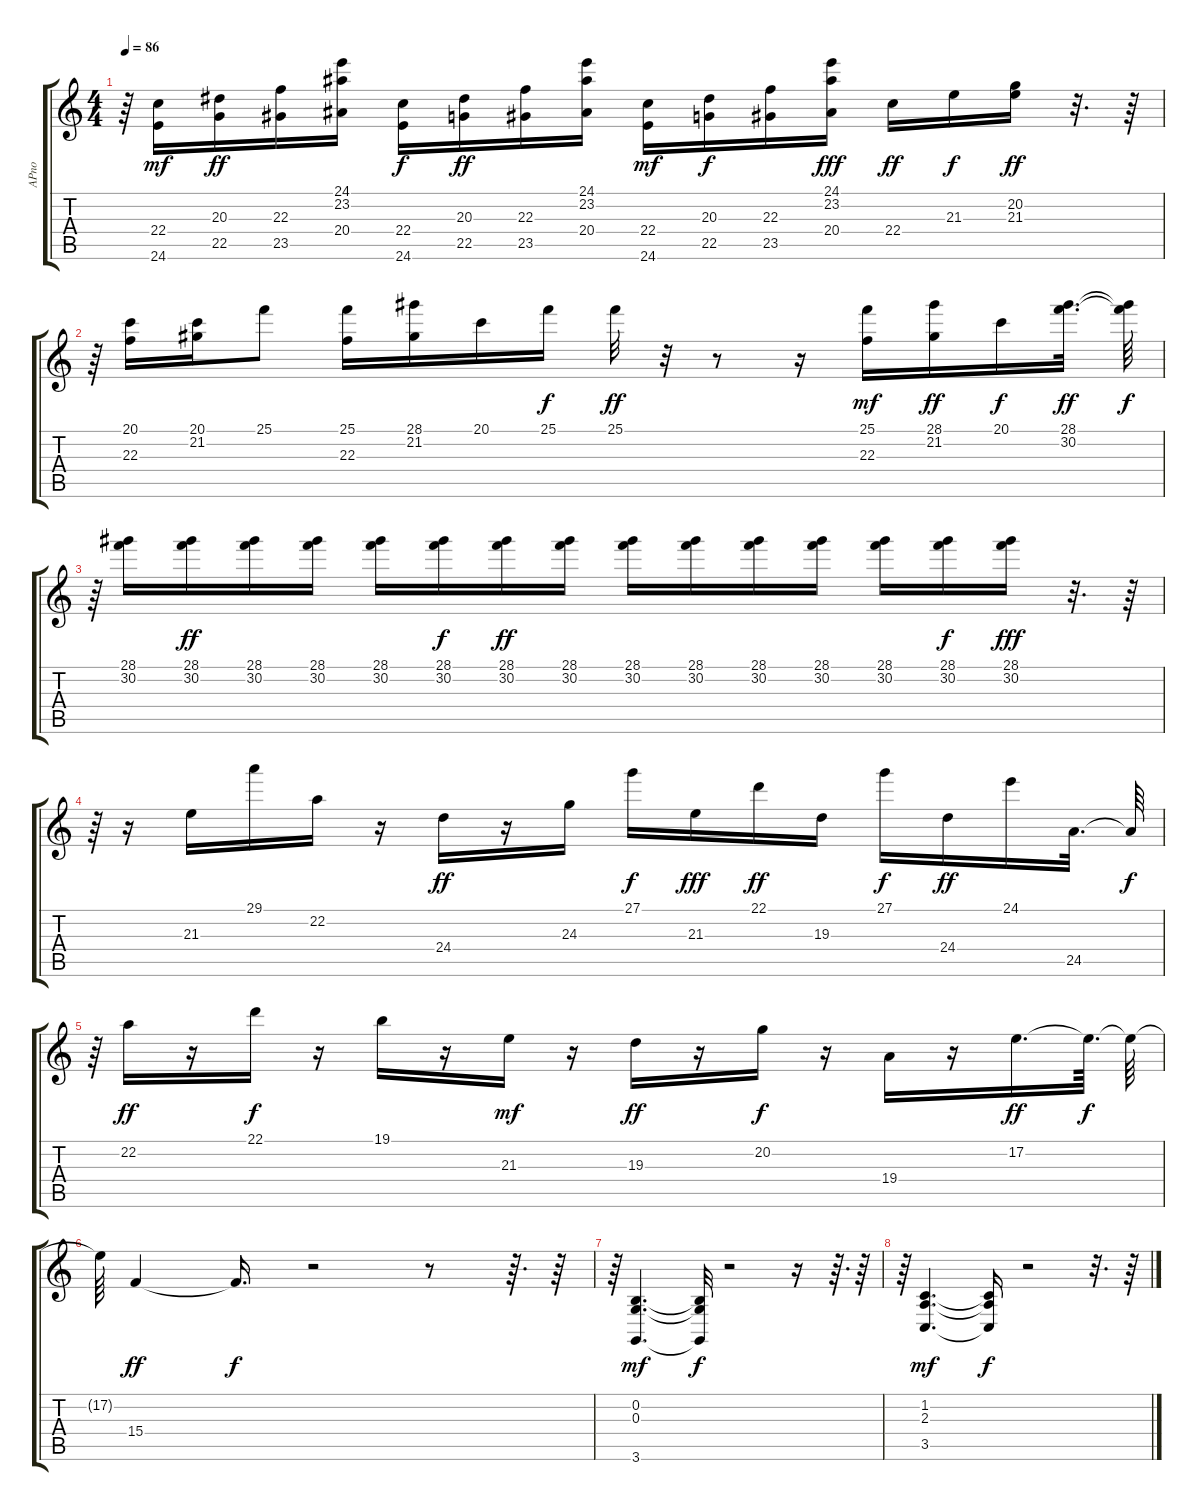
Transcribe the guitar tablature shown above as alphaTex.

\track ("APno" "APno") {instrument acousticgrandpiano}
\staff {score tabs}
\tuning (E4 B3 G3 D3 A2 E2) {hide}
\ts (4 4)
\tempo 86
\clef g2
\ks c
r.64{dy f} (22.4 24.6).16{dy mf} (20.3 22.5).16{dy ff} (22.3 23.5).16 (24.1 23.2 20.4).16 (22.4 24.6).16{dy f} (20.3 22.5).16{dy ff} (22.3 23.5).16 (24.1 23.2 20.4).16 (22.4 24.6).16{dy mf} (20.3 22.5).16{dy f} (22.3 23.5).16 (24.1 23.2 20.4).16{dy fff} 22.4.16{dy ff} 21.3.16{dy f} (20.2 21.3).16{dy ff} r.32{d} r.64 |
r.64 (20.1 22.3).16 (20.1 21.2).16 25.1.8 (25.1 22.3).16 (28.1 21.2).16 20.1.16 25.1.16{dy f} 25.1.32{dy ff} r.32 r.8 r.16 (25.1 22.3).16{dy mf} (28.1 21.2).16{dy ff} 20.1.16{dy f} (28.1 30.2).32{d dy ff} (28.1{t} 30.2{t}).64{dy f} |
r.64 (28.1 30.2).16 (28.1 30.2).16{dy ff} (28.1 30.2).16 (28.1 30.2).16 (28.1 30.2).16 (28.1 30.2).16{dy f} (28.1 30.2).16{dy ff} (28.1 30.2).16 (28.1 30.2).16 (28.1 30.2).16 (28.1 30.2).16 (28.1 30.2).16 (28.1 30.2).16 (28.1 30.2).16{dy f} (28.1 30.2).16{dy fff} r.32{d} r.64 |
r.64 r.16 21.3.16 29.1.16 22.2.16 r.16 24.4.16{dy ff} r.16 24.3.16 27.1.16{dy f} 21.3.16{dy fff} 22.1.16{dy ff} 19.3.16 27.1.16{dy f} 24.4.16{dy ff} 24.1.16 24.5.32{d} 24.5{t}.64{dy f} |
r.64 22.2.16{dy ff} r.16 22.1.16{dy f} r.16 19.1.16 r.16 21.3.16{dy mf} r.16 19.3.16{dy ff} r.16 20.2.16{dy f} r.16 19.4.16 r.16 17.2.16{d dy ff} 17.2{t}.64{d dy f} 17.2{t}.64 |
17.2{t}.64 15.4.4{dy ff} 15.4{t}.16{d dy f} r.2 r.8 r.64{d} r.64 |
r.64 (0.2 0.3 3.6).4{d dy mf volume 11} (0.2{t} 0.3{t} 3.6{t}).32{dy f} r.2 r.16 r.64{d} r.64 |
r.64 (1.2 2.3 3.5).4{d dy mf} (1.2{t} 2.3{t} 3.5{t}).16{dy f} r.2 r.32{d} r.64
